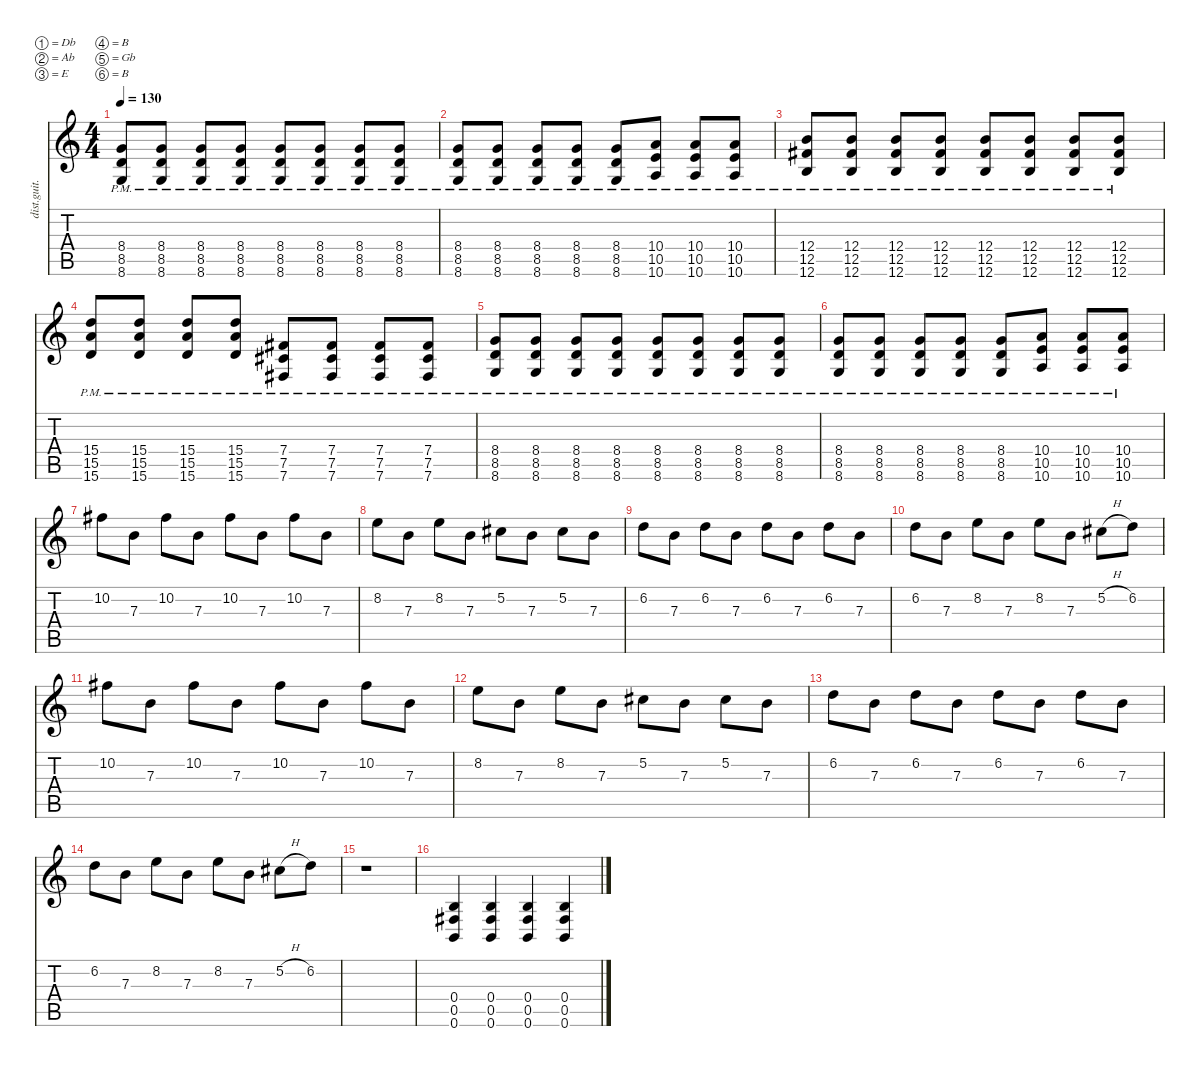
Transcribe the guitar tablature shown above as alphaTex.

\defaultSystemsLayout 4
\hideDynamics
\bracketExtendMode nobrackets
\otherSystemsTrackNameOrientation horizontal
\track ("Lee Malia" "dist.guit.") {instrument distortionguitar}
\staff {score tabs}
\tuning (Db4 Ab3 E3 B2 Gb2 B1)
\ts (4 4)
\tempo 130
\clef g2
\ks c
(8.6{pm} 8.5{pm} 8.4{pm}).8{dy mf beam Up} (8.6{pm} 8.5{pm} 8.4{pm}).8{beam Up} (8.6{pm} 8.5{pm} 8.4{pm}).8{beam Up} (8.6{pm} 8.5{pm} 8.4{pm}).8{beam Up} (8.6{pm} 8.5{pm} 8.4{pm}).8{beam Up} (8.6{pm} 8.5{pm} 8.4{pm}).8{beam Up} (8.6{pm} 8.5{pm} 8.4{pm}).8{beam Up} (8.6{pm} 8.5{pm} 8.4{pm}).8{beam Up} |
(8.6{pm} 8.4{pm} 8.5{pm}).8{beam Up} (8.6{pm} 8.5{pm} 8.4{pm}).8{beam Up} (8.6{pm} 8.5{pm} 8.4{pm}).8{beam Up} (8.6{pm} 8.5{pm} 8.4{pm}).8{beam Up} (8.6{pm} 8.4{pm} 8.5{pm}).8{beam Up} (10.6{pm} 10.5{pm} 10.4{pm}).8{beam Up} (10.6{pm} 10.5{pm} 10.4{pm}).8{beam Up} (10.6{pm} 10.5{pm} 10.4{pm}).8{beam Up} |
(12.6{pm} 12.5{pm acc #} 12.4{pm}).8{beam Up} (12.6{pm} 12.5{pm acc #} 12.4{pm}).8{beam Up} (12.6{pm} 12.5{pm acc #} 12.4{pm}).8{beam Up} (12.6{pm} 12.5{pm acc #} 12.4{pm}).8{beam Up} (12.6{pm} 12.5{pm acc #} 12.4{pm}).8{beam Up} (12.6{pm} 12.5{pm acc #} 12.4{pm}).8{beam Up} (12.6{pm} 12.5{pm acc #} 12.4{pm}).8{beam Up} (12.6{pm} 12.5{pm acc #} 12.4{pm}).8{beam Up} |
(15.6{pm} 15.5{pm} 15.4{pm}).8{beam Up} (15.6{pm} 15.4{pm} 15.5{pm}).8{beam Up} (15.6{pm} 15.5{pm} 15.4{pm}).8{beam Up} (15.6{pm} 15.4{pm} 15.5{pm}).8{beam Up} (7.6{pm acc #} 7.5{pm acc #} 7.4{pm acc #}).8{beam Up} (7.6{pm acc #} 7.5{pm acc #} 7.4{pm acc #}).8{beam Up} (7.6{pm acc #} 7.5{pm acc #} 7.4{pm acc #}).8{beam Up} (7.6{pm acc #} 7.5{pm acc #} 7.4{pm acc #}).8{beam Up} |
(8.6{pm} 8.5{pm} 8.4{pm}).8{beam Up} (8.6{pm} 8.5{pm} 8.4{pm}).8{beam Up} (8.6{pm} 8.5{pm} 8.4{pm}).8{beam Up} (8.6{pm} 8.5{pm} 8.4{pm}).8{beam Up} (8.6{pm} 8.5{pm} 8.4{pm}).8{beam Up} (8.6{pm} 8.5{pm} 8.4{pm}).8{beam Up} (8.6{pm} 8.5{pm} 8.4{pm}).8{beam Up} (8.6{pm} 8.5{pm} 8.4{pm}).8{beam Up} |
(8.6{pm} 8.4{pm} 8.5{pm}).8{beam Up} (8.6{pm} 8.5{pm} 8.4{pm}).8{beam Up} (8.6{pm} 8.5{pm} 8.4{pm}).8{beam Up} (8.6{pm} 8.5{pm} 8.4{pm}).8{beam Up} (8.6{pm} 8.4{pm} 8.5{pm}).8{beam Up} (10.6{pm} 10.5{pm} 10.4{pm}).8{beam Up} (10.6{pm} 10.5{pm} 10.4{pm}).8{beam Up} (10.6{pm} 10.5{pm} 10.4{pm}).8{beam Up} |
10.2{acc #}.8{beam Down} 7.3.8{beam Down} 10.2{acc #}.8{beam Down} 7.3.8{beam Down} 10.2{acc #}.8{beam Down} 7.3.8{beam Down} 10.2{acc #}.8{beam Down} 7.3.8{beam Down} |
8.2.8{beam Down} 7.3.8{beam Down} 8.2.8{beam Down} 7.3.8{beam Down} 5.2{acc #}.8{beam Down} 7.3.8{beam Down} 5.2{acc #}.8{beam Down} 7.3.8{beam Down} |
6.2.8{beam Down} 7.3.8{beam Down} 6.2.8{beam Down} 7.3.8{beam Down} 6.2.8{beam Down} 7.3.8{beam Down} 6.2.8{beam Down} 7.3.8{beam Down} |
6.2.8{beam Down} 7.3.8{beam Down} 8.2.8{beam Down} 7.3.8{beam Down} 8.2.8{beam Down} 7.3.8{beam Down} 5.2{h acc #}.8{beam Down} 6.2.8{beam Down} |
10.2{acc #}.8{beam Down} 7.3.8{beam Down} 10.2{acc #}.8{beam Down} 7.3.8{beam Down} 10.2{acc #}.8{beam Down} 7.3.8{beam Down} 10.2{acc #}.8{beam Down} 7.3.8{beam Down} |
8.2.8{beam Down} 7.3.8{beam Down} 8.2.8{beam Down} 7.3.8{beam Down} 5.2{acc #}.8{beam Down} 7.3.8{beam Down} 5.2{acc #}.8{beam Down} 7.3.8{beam Down} |
6.2.8{beam Down} 7.3.8{beam Down} 6.2.8{beam Down} 7.3.8{beam Down} 6.2.8{beam Down} 7.3.8{beam Down} 6.2.8{beam Down} 7.3.8{beam Down} |
6.2.8{beam Down} 7.3.8{beam Down} 8.2.8{beam Down} 7.3.8{beam Down} 8.2.8{beam Down} 7.3.8{beam Down} 5.2{h acc #}.8{beam Down} 6.2.8{beam Down} |
r.1{beam Down} |
(0.6 0.4 0.5{acc #}).4{beam Up} (0.6 0.5{acc #} 0.4).4{beam Up} (0.6 0.4 0.5{acc #}).4{beam Up} (0.6 0.5{acc #} 0.4).4{beam Up}
